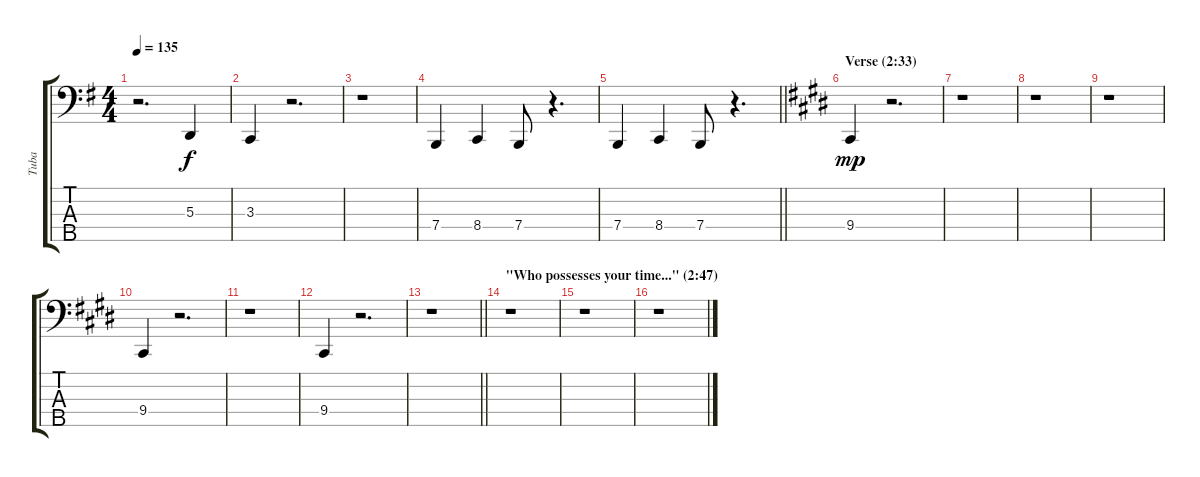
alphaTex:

\track ("Tuba" "Tuba") {instrument tuba}
\staff {score tabs}
\tuning (G2 D2 A1 E1 B0) {hide}
\ts (4 4)
\tempo 135
\clef f4
\ks eminor
r.2{d dy f} 5.3.4 |
3.3.4 r.2{d} |
r.1 |
7.4.4 8.4.4 7.4.8 r.4{d} |
\barLineRight lightlight
7.4.4 8.4.4 7.4.8 r.4{d} |
\section ("" "Verse (2:33)")
\ks c#minor
9.4.4{dy mp} r.2{d} |
r.1 |
r.1 |
r.1 |
9.4.4 r.2{d} |
r.1 |
9.4.4 r.2{d} |
\barLineRight lightlight
r.1 |
\section ("" "\"Who possesses your time...\" (2:47)")
r.1 |
r.1 |
r.1
